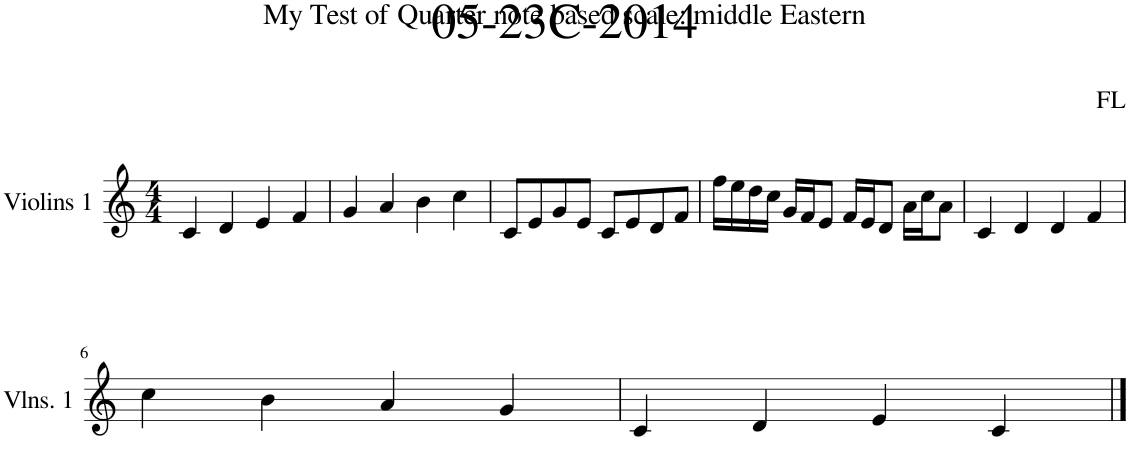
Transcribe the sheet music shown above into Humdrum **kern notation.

**kern
*part1
*staff1
*I"Violins 1
*I'Vlns. 1
*clefG2
*k[]
*M4/4
=1
4c#/
4d#/
4en/
4f#/
=2
4g#/
4a#/
4bn\
4cc#\
=3
8c#/L
8en/
8g#/
8en/J
8c#/L
8en/
8d#/
8f#/J
=4
16ff#\LL
16een\
16dd#\
16cc#\JJ
16g#/LL
16f#/J
8en/J
16f#/LL
16en/J
8d#/J
16a#\LL
16cc#\J
8a#\J
=5
4c#/
4d#/
4d#/
4f#/
!!LO:LB:g=z
=6
4cc#\
4bn\
4a#/
4g#/
=7
4c#/
4d#/
4en/
4c#/
==
*-
